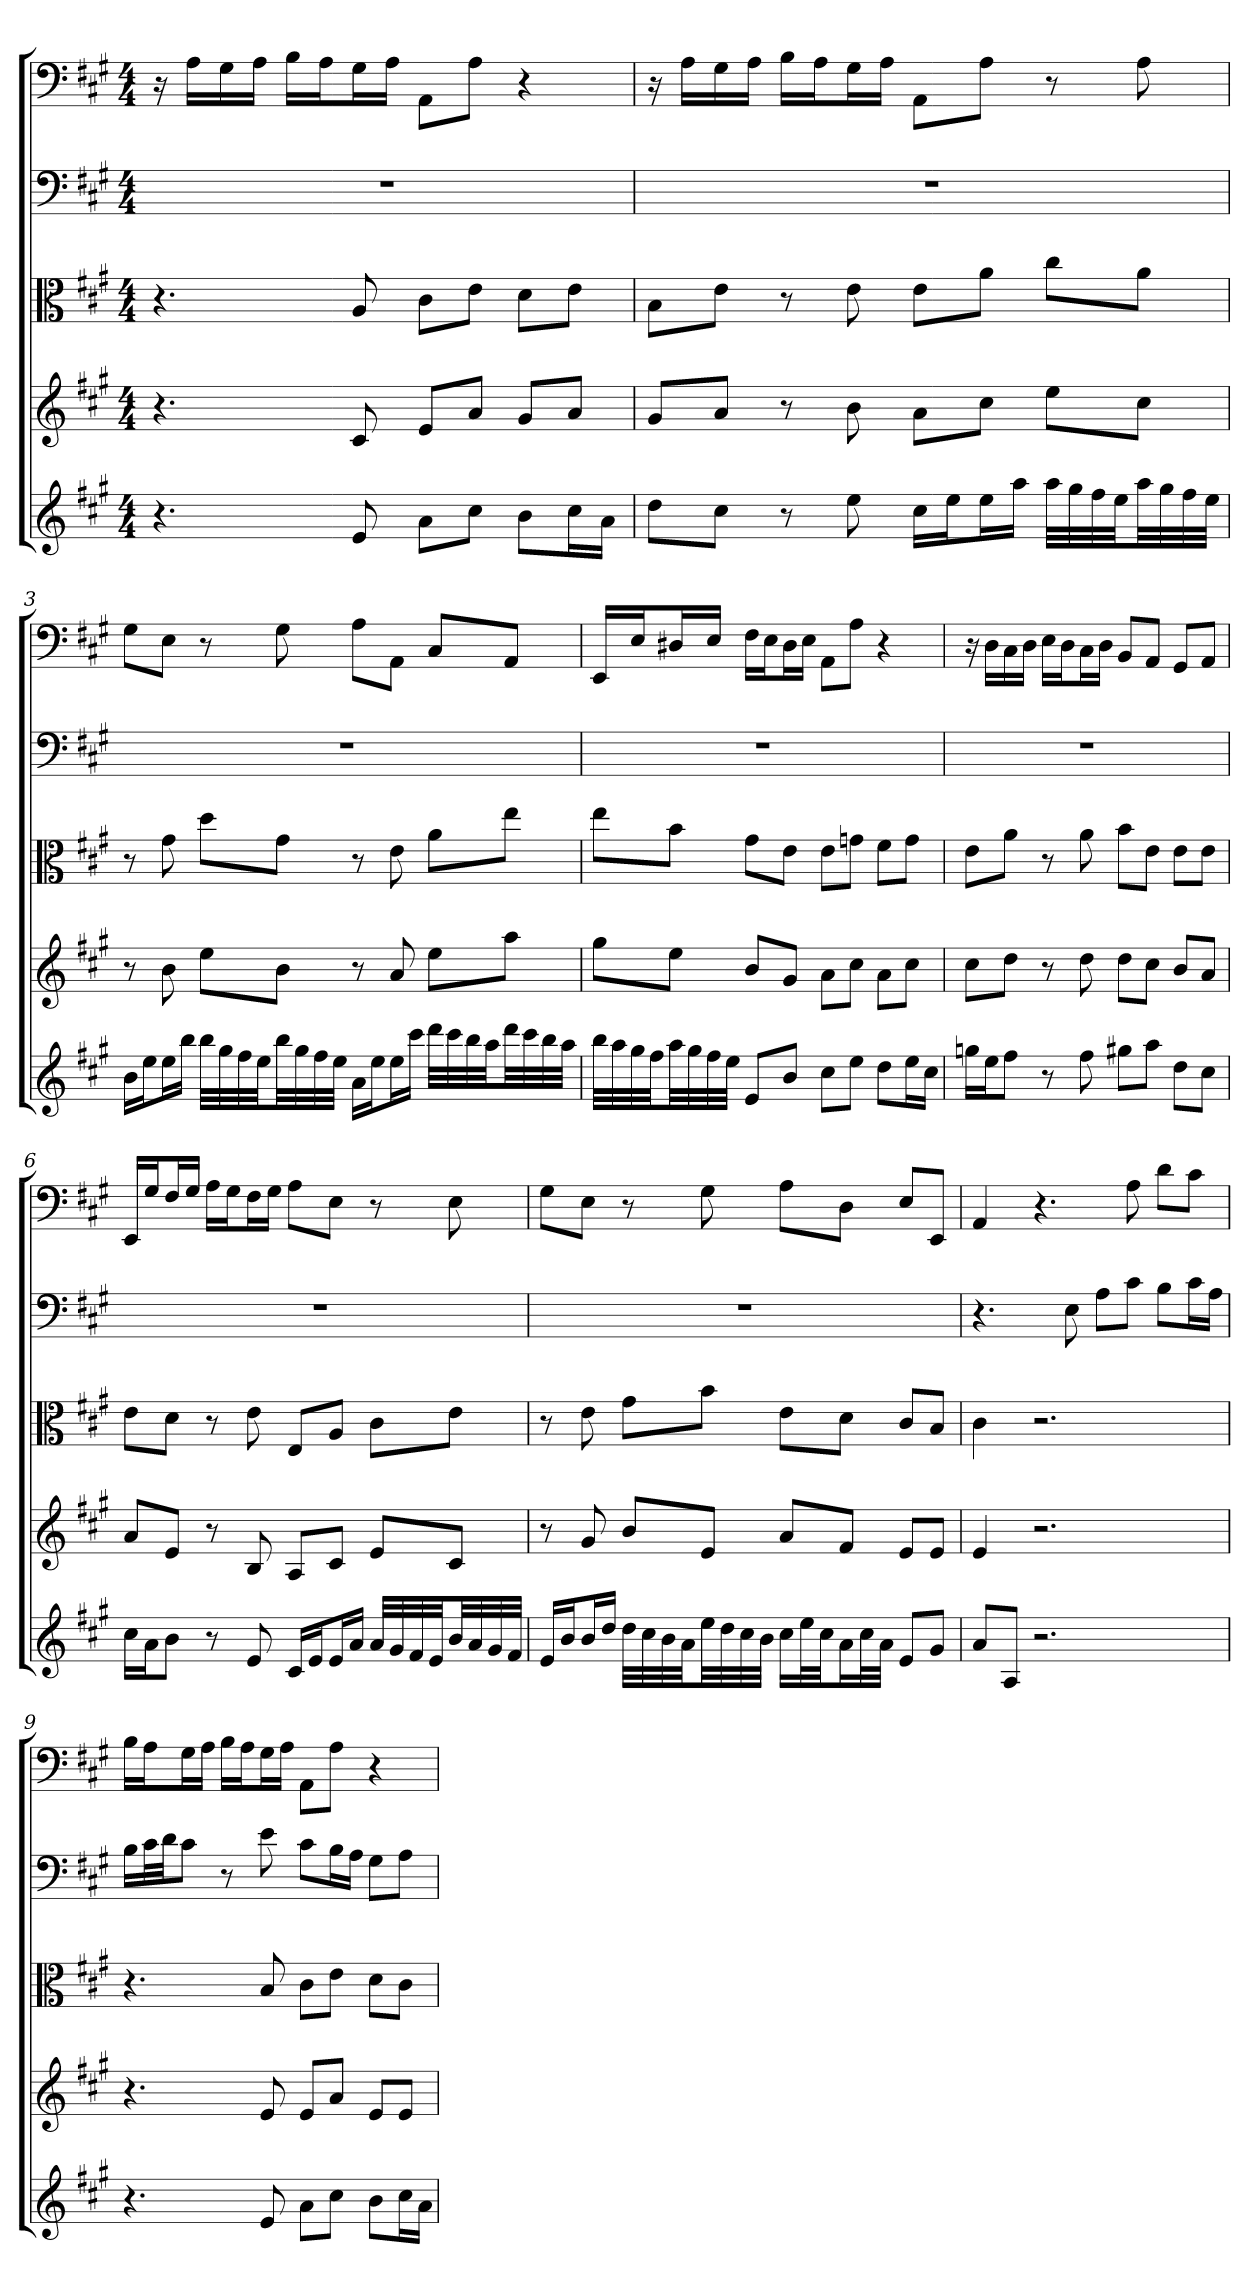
**kern	**kern	**kern	**kern	**kern
*part5	*part4	*part3	*part2	*part1
*staff5	*staff4	*staff3	*staff2	*staff1
*	*	*clefC3	*clefF4	*clefF4
*k[f#c#g#]	*k[f#c#g#]	*k[f#c#g#]	*k[f#c#g#]	*k[f#c#g#]
*A:	*A:	*A:	*A:	*A:
*M4/4	*M4/4	*M4/4	*M4/4	*M4/4
=1	=1	=1	=1	=1
4.r	4.r	4.r	1r	16r
.	.	.	.	16A\LL
.	.	.	.	16G#\
.	.	.	.	16A\JJ
.	.	.	.	16B\LL
.	.	.	.	16A\J
8e	8c#	8A	.	16G#\L
.	.	.	.	16A\JJ
8aL	8eL	8c#\L	.	8AA\L
8cc#J	8aJ	8e\J	.	8A\J
8bL	8g#L	8d\L	.	4r
16cc#L	8aJ	8e\J	.	.
16aJJ	.	.	.	.
=2	=2	=2	=2	=2
8ddL	8g#L	8B\L	1r	16r
.	.	.	.	16A\LL
8cc#J	8aJ	8e\J	.	16G#\
.	.	.	.	16A\JJ
8r	8r	8r	.	16B\LL
.	.	.	.	16A\J
8ee	8b	8e	.	16G#\L
.	.	.	.	16A\JJ
16cc#LL	8aL	8e\L	.	8AA\L
16eeJ	.	.	.	.
16eeL	8cc#J	8a\J	.	8A\J
16aaJJ	.	.	.	.
32aaLLL	8eeL	8cc#\L	.	8r
32gg#	.	.	.	.
32ff#	.	.	.	.
32eeJJ	.	.	.	.
32aaLL	8cc#J	8a\J	.	8A
32gg#	.	.	.	.
32ff#	.	.	.	.
32eeJJJ	.	.	.	.
=3	=3	=3	=3	=3
16bLL	8r	8r	1r	8G#\L
16eeJ	.	.	.	.
16eeL	8b	8g#	.	8E\J
16bbJJ	.	.	.	.
32bbLLL	8eeL	8dd\L	.	8r
32gg#	.	.	.	.
32ff#	.	.	.	.
32eeJJ	.	.	.	.
32bbLL	8bJ	8g#\J	.	8G#
32gg#	.	.	.	.
32ff#	.	.	.	.
32eeJJJ	.	.	.	.
16aLL	8r	8r	.	8A\L
16eeJ	.	.	.	.
16eeL	8a	8e	.	8AA\J
16ccc#JJ	.	.	.	.
32dddLLL	8eeL	8a\L	.	8C#/L
32ccc#	.	.	.	.
32bb	.	.	.	.
32aaJJ	.	.	.	.
32dddLL	8aaJ	8ee\J	.	8AA/J
32ccc#	.	.	.	.
32bb	.	.	.	.
32aaJJJ	.	.	.	.
=4	=4	=4	=4	=4
32bbLLL	8gg#L	8ee\L	1r	16EE/LL
32aa	.	.	.	.
32gg#	.	.	.	16E/J
32ff#JJ	.	.	.	.
32aaLL	8eeJ	8b\J	.	16D#X/L
32gg#	.	.	.	.
32ff#	.	.	.	16E/JJ
32eeJJJ	.	.	.	.
8eL	8bL	8g#\L	.	16F#\LL
.	.	.	.	16E\J
8bJ	8g#J	8e\J	.	16D#\L
.	.	.	.	16E\JJ
8cc#L	8aL	8e\L	.	8AA\L
8eeJ	8cc#J	8gn\J	.	8A\J
8ddL	8aL	8f#\L	.	4r
16eeL	8cc#J	8g\J	.	.
16cc#JJ	.	.	.	.
=5	=5	=5	=5	=5
16ggnLL	8cc#L	8e\L	1r	16r
16eeJ	.	.	.	16D\LL
8ff#J	8ddJ	8a\J	.	16C#\
.	.	.	.	16D\JJ
8r	8r	8r	.	16E\LL
.	.	.	.	16D\J
8ff#	8dd	8a	.	16C#\L
.	.	.	.	16D\JJ
8gg#XL	8ddL	8b\L	.	8BB/L
8aaJ	8cc#J	8e\J	.	8AA/J
8ddL	8bL	8e\L	.	8GG#/L
8cc#J	8aJ	8e\J	.	8AA/J
=6	=6	=6	=6	=6
16cc#LL	8aL	8e\L	1r	16EE/LL
16aJ	.	.	.	16G#/J
8bJ	8eJ	8d\J	.	16F#/L
.	.	.	.	16G#/JJ
8r	8r	8r	.	16A\LL
.	.	.	.	16G#\J
8e	8B	8e	.	16F#\L
.	.	.	.	16G#\JJ
16c#LL	8AL	8E/L	.	8A\L
16eJ	.	.	.	.
16eL	8c#J	8A/J	.	8E\J
16aJJ	.	.	.	.
32aLLL	8eL	8c#\L	.	8r
32g#	.	.	.	.
32f#	.	.	.	.
32eJJ	.	.	.	.
32bLL	8c#J	8e\J	.	8E
32a	.	.	.	.
32g#	.	.	.	.
32f#JJJ	.	.	.	.
=7	=7	=7	=7	=7
16eLL	8r	8r	1r	8G#\L
16bJ	.	.	.	.
16bL	8g#	8e	.	8E\J
16ddJJ	.	.	.	.
32ddLLL	8bL	8g#\L	.	8r
32cc#	.	.	.	.
32b	.	.	.	.
32aJJ	.	.	.	.
32eeLL	8eJ	8b\J	.	8G#
32dd	.	.	.	.
32cc#	.	.	.	.
32bJJJ	.	.	.	.
16cc#LL	8aL	8e\L	.	8A\L
32eeL	.	.	.	.
32cc#JJ	.	.	.	.
16aL	8f#J	8d\J	.	8D\J
32cc#L	.	.	.	.
32aJJJ	.	.	.	.
8eL	8eL	8c#/L	.	8E/L
8g#J	8eJ	8B/J	.	8EE/J
=8	=8	=8	=8	=8
8aL	4e	4c#	4.r	4AA
8AJ	.	.	.	.
2.r	2.r	2.r	.	4.r
.	.	.	8E	.
.	.	.	8A\L	.
.	.	.	8c#\J	8A
.	.	.	8B\L	8d\L
.	.	.	16c#\L	8c#\J
.	.	.	16A\JJ	.
=9	=9	=9	=9	=9
4.r	4.r	4.r	16B\LL	16B\LL
.	.	.	32c#\L	16A\J
.	.	.	32d\JJ	.
.	.	.	8c#\J	16G#\L
.	.	.	.	16A\JJ
.	.	.	8r	16B\LL
.	.	.	.	16A\J
8e	8e	8B	8e	16G#\L
.	.	.	.	16A\JJ
8aL	8eL	8c#\L	8c#\L	8AA\L
8cc#J	8aJ	8e\J	16B\L	8A\J
.	.	.	16A\JJ	.
8bL	8eL	8d\L	8G#\L	4r
16cc#L	8eJ	8c#\J	8A\J	.
16aJJ	.	.	.	.
=	=	=	=	=
*-	*-	*-	*-	*-
